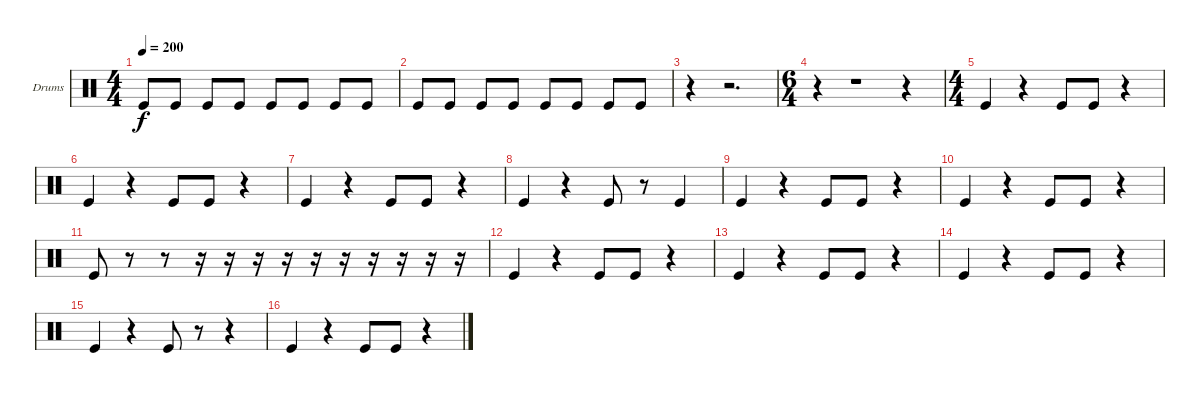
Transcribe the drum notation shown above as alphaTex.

\bracketExtendMode groupsimilarinstruments
\firstSystemTrackNameOrientation horizontal
\otherSystemsTrackNameOrientation horizontal
\track ("Drumkit" "Drums") {instrument percussion}
\staff {score}
\articulation defaults
\ts (4 4)
\tempo 200
\clef neutral
\ks c "Kick (hit)".8{dy f} "Kick (hit)".8 "Kick (hit)".8 "Kick (hit)".8 "Kick (hit)".8 "Kick (hit)".8 "Kick (hit)".8 "Kick (hit)".8
|
"Kick (hit)".8 "Kick (hit)".8 "Kick (hit)".8 "Kick (hit)".8 "Kick (hit)".8 "Kick (hit)".8 "Kick (hit)".8 "Kick (hit)".8 |
r.4 r.2{d} |
\ts (6 4)
\beaming (8 6 6)
r.4 r.1 r.4 |
\ts (4 4)
\beaming (8 2 2 2 2)
"Kick (hit)".4 r.4 "Kick (hit)".8 "Kick (hit)".8 r.4 |
"Kick (hit)".4 r.4 "Kick (hit)".8 "Kick (hit)".8 r.4 |
"Kick (hit)".4 r.4 "Kick (hit)".8 "Kick (hit)".8 r.4 |
"Kick (hit)".4 r.4 "Kick (hit)".8 r.8 "Kick (hit)".4 |
"Kick (hit)".4 r.4 "Kick (hit)".8 "Kick (hit)".8 r.4 |
"Kick (hit)".4 r.4 "Kick (hit)".8 "Kick (hit)".8 r.4 |
"Kick (hit)".8 r.8 r.8 r.16 r.16 r.16 r.16 r.16 r.16 r.16 r.16 r.16 r.16 |
"Kick (hit)".4 r.4 "Kick (hit)".8 "Kick (hit)".8 r.4 |
"Kick (hit)".4 r.4 "Kick (hit)".8 "Kick (hit)".8 r.4 |
"Kick (hit)".4 r.4 "Kick (hit)".8 "Kick (hit)".8 r.4 |
"Kick (hit)".4 r.4 "Kick (hit)".8 r.8 r.4 |
"Kick (hit)".4 r.4 "Kick (hit)".8 "Kick (hit)".8 r.4
